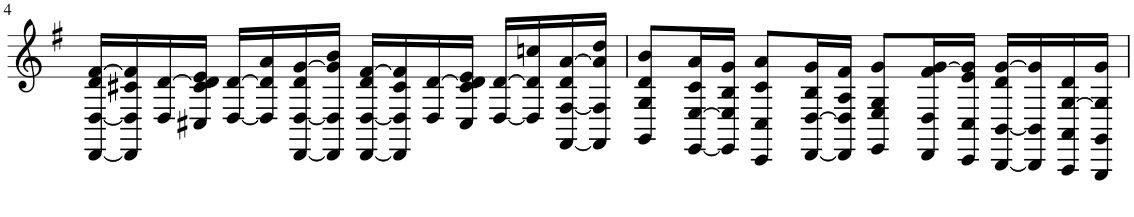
**kern
*part1
*staff1
*I"Violin I
*I'Vin i.
!!LO:PB:g=z
*clefG2
*k[f#]
*M4/4
=4
[16DD/ [16D/ 16d/ [16f#/LL
16DD/] 16D/] 16c#X/ 16f#/]
16D/ [16d/
16C#X/ 16c#/ 16d/] 16e/JJ
[16D/ [16d/LL
16D/] 16d/] 16a/
[16DD/ [16D/ 16d/ [16g/
16DD/] 16D/] 16g/] 16b/JJ
[16DD/ [16D/ 16d/ [16f#/LL
16DD/] 16D/] 16c#/ 16f#/]
16D/ [16d/
16C#/ 16c#/ 16d/] 16e/JJ
[16D/ [16d/LL
16D/] 16d/] 16ccn/
[16FF#/ [16F#/ 16d/ [16a/
16FF#/] 16F#/] 16a/] 16dd/JJ
=5
8GG/ 8G/ 8d/ 8b/L
[16EE/ [16E/ 16c/ 16a/L
16EE/] 16E/] 16B/ 16g/JJ
8CC/ 8C/ 8c/ 8a/L
[16DD/ [16D/ 16B/ 16g/L
16DD/] 16D/] 16A/ 16f#/JJ
8EE/ 8E/ 8G/ 8g/L
16DD/ 16D/ 16f#/ [16g/L
16CC/ 16C/ 16e/ 16g/]JJ
[16BBB/ [16BB/ 16d/ [16g/LL
16BBB/] 16BB/] 16g/]
16AAA/ 16AA/ [16G/ 16d/
16GGG/ 16GG/ 16G/] 16g/JJ
=
*-
